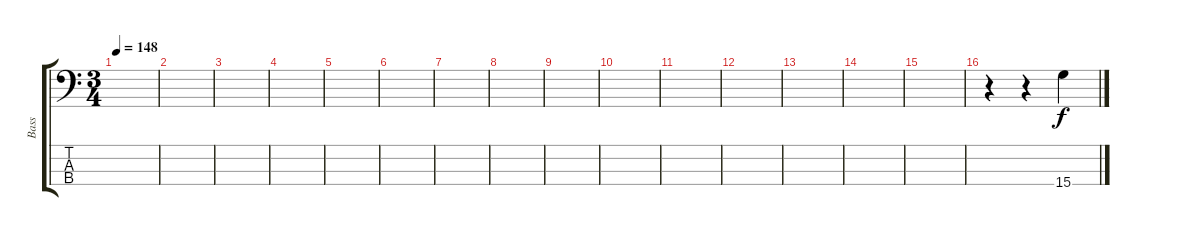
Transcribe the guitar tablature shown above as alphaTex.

\track ("Bass" "Bass") {instrument electricbassfinger}
\staff {score tabs}
\tuning (G2 D2 A1 E1) {hide}
\ts (3 4)
\tempo 148
\clef f4
\ks c
|
|
|
|
|
|
|
|
|
|
|
|
|
|
|
r.4 r.4 15.4{sl}.4
